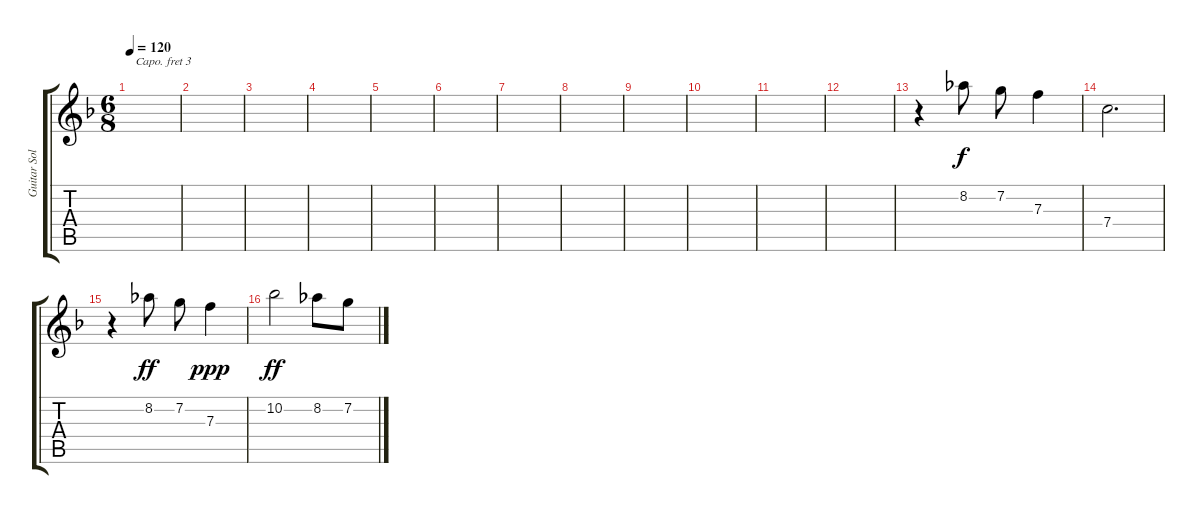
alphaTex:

\track ("Guitar Solo" "Guitar Sol") {instrument acousticguitarnylon}
\staff {score tabs}
\capo 3
\tuning (F4 A3 G3 D3 A2 D2) {hide}
\ts (6 8)
\tempo 120
\clef g2
\ks dminor
|
|
|
|
|
|
|
|
|
|
|
|
r.4 8.2.8 7.2.8 7.3.4{dy f} |
7.4.2{d} |
r.4 8.2.8{dy ff} 7.2.8 7.3.4{dy ppp} |
10.2.2{dy ff} 8.2.8 7.2.8
